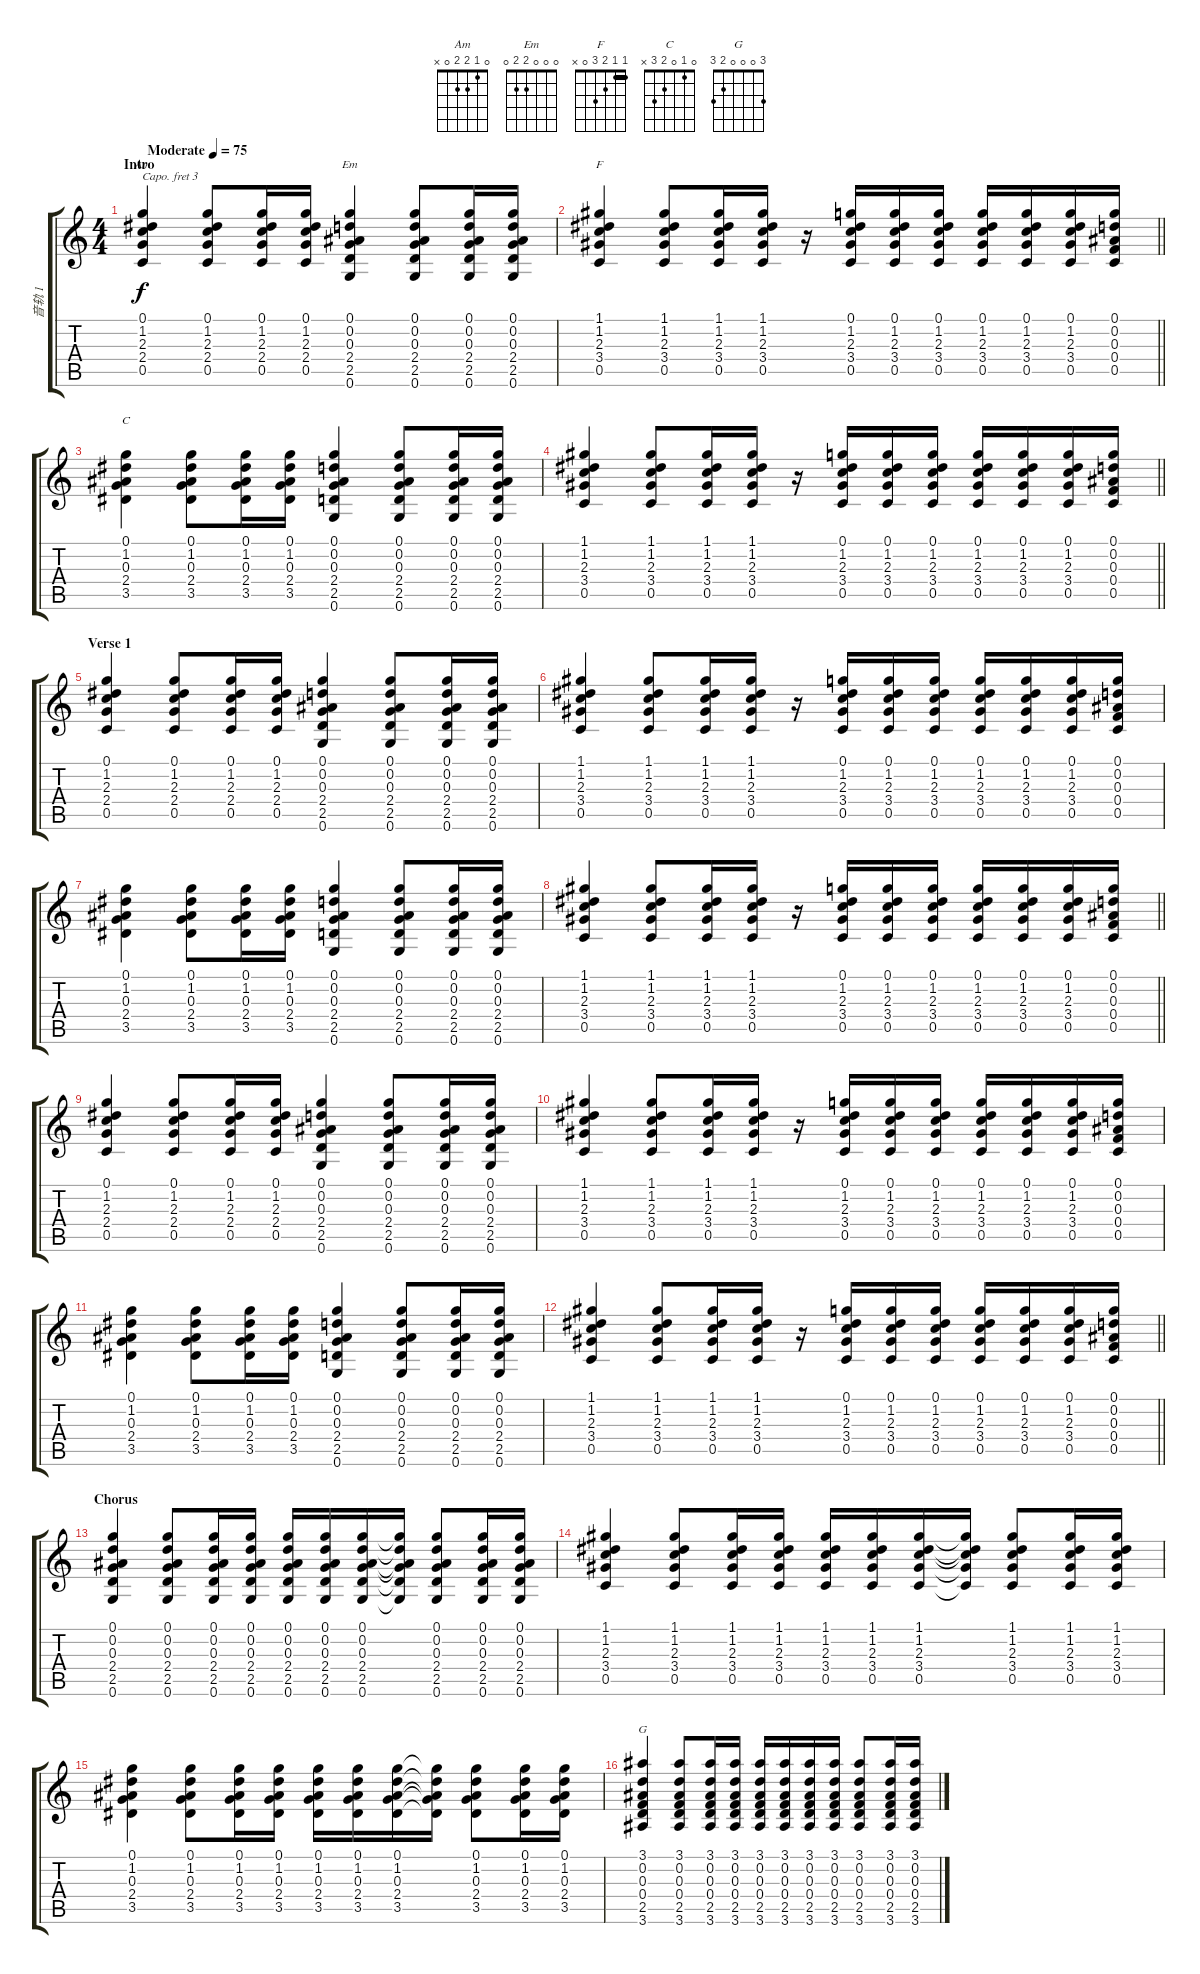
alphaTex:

\track ("音轨 1" "音轨 1") {instrument acousticguitarsteel}
\staff {score tabs}
\capo 3
\tuning (E4 B3 G3 D3 A2 E2) {hide}
\chord ("Am" 0 1 2 2 0 x)
\chord ("Em" 0 0 0 2 2 0)
\chord ("F" 1 1 2 3 0 x) {barre 1}
\chord ("C" 0 1 0 2 3 x)
\chord ("G" 3 0 0 0 2 3)
\ts (4 4)
\section ("" "Intro")
\tempo (75 "Moderate")
\clef g2
\ks c
(0.1 1.2 2.3 2.4 0.5).4{ch "Am" dy f instrument acousticguitarsteel} (0.1 1.2 2.3 2.4 0.5).8 (0.1 1.2 2.3 2.4 0.5).16 (0.1 1.2 2.3 2.4 0.5).16 (0.1 0.2 0.3 2.4 2.5 0.6).4{ch "Em"} (0.1 0.2 0.3 2.4 2.5 0.6).8 (0.1 0.2 0.3 2.4 2.5 0.6).16 (0.1 0.2 0.3 2.4 2.5 0.6).16 |
\barLineRight lightlight
(1.1 1.2 2.3 3.4 0.5).4{ch "F"} (1.1 1.2 2.3 3.4 0.5).8 (1.1 1.2 2.3 3.4 0.5).16 (1.1 1.2 2.3 3.4 0.5).16 r.16 (0.1 1.2 2.3 3.4 0.5).16 (0.1 1.2 2.3 3.4 0.5).16 (0.1 1.2 2.3 3.4 0.5).16 (0.1 1.2 2.3 3.4 0.5).16 (0.1 1.2 2.3 3.4 0.5).16 (0.1 1.2 2.3 3.4 0.5).16 (0.1 0.2 0.3 0.4 0.5).16 |
(0.1 1.2 0.3 2.4 3.5).4{ch "C"} (0.1 1.2 0.3 2.4 3.5).8 (0.1 1.2 0.3 2.4 3.5).16 (0.1 1.2 0.3 2.4 3.5).16 (0.1 0.2 0.3 2.4 2.5 0.6).4 (0.1 0.2 0.3 2.4 2.5 0.6).8 (0.1 0.2 0.3 2.4 2.5 0.6).16 (0.1 0.2 0.3 2.4 2.5 0.6).16 |
\barLineRight lightlight
(1.1 1.2 2.3 3.4 0.5).4 (1.1 1.2 2.3 3.4 0.5).8 (1.1 1.2 2.3 3.4 0.5).16 (1.1 1.2 2.3 3.4 0.5).16 r.16 (0.1 1.2 2.3 3.4 0.5).16 (0.1 1.2 2.3 3.4 0.5).16 (0.1 1.2 2.3 3.4 0.5).16 (0.1 1.2 2.3 3.4 0.5).16 (0.1 1.2 2.3 3.4 0.5).16 (0.1 1.2 2.3 3.4 0.5).16 (0.1 0.2 0.3 0.4 0.5).16 |
\section ("" "Verse 1")
(0.1 1.2 2.3 2.4 0.5).4 (0.1 1.2 2.3 2.4 0.5).8 (0.1 1.2 2.3 2.4 0.5).16 (0.1 1.2 2.3 2.4 0.5).16 (0.1 0.2 0.3 2.4 2.5 0.6).4 (0.1 0.2 0.3 2.4 2.5 0.6).8 (0.1 0.2 0.3 2.4 2.5 0.6).16 (0.1 0.2 0.3 2.4 2.5 0.6).16 |
(1.1 1.2 2.3 3.4 0.5).4 (1.1 1.2 2.3 3.4 0.5).8 (1.1 1.2 2.3 3.4 0.5).16 (1.1 1.2 2.3 3.4 0.5).16 r.16 (0.1 1.2 2.3 3.4 0.5).16 (0.1 1.2 2.3 3.4 0.5).16 (0.1 1.2 2.3 3.4 0.5).16 (0.1 1.2 2.3 3.4 0.5).16 (0.1 1.2 2.3 3.4 0.5).16 (0.1 1.2 2.3 3.4 0.5).16 (0.1 0.2 0.3 0.4 0.5).16 |
(0.1 1.2 0.3 2.4 3.5).4 (0.1 1.2 0.3 2.4 3.5).8 (0.1 1.2 0.3 2.4 3.5).16 (0.1 1.2 0.3 2.4 3.5).16 (0.1 0.2 0.3 2.4 2.5 0.6).4 (0.1 0.2 0.3 2.4 2.5 0.6).8 (0.1 0.2 0.3 2.4 2.5 0.6).16 (0.1 0.2 0.3 2.4 2.5 0.6).16 |
\barLineRight lightlight
(1.1 1.2 2.3 3.4 0.5).4 (1.1 1.2 2.3 3.4 0.5).8 (1.1 1.2 2.3 3.4 0.5).16 (1.1 1.2 2.3 3.4 0.5).16 r.16 (0.1 1.2 2.3 3.4 0.5).16 (0.1 1.2 2.3 3.4 0.5).16 (0.1 1.2 2.3 3.4 0.5).16 (0.1 1.2 2.3 3.4 0.5).16 (0.1 1.2 2.3 3.4 0.5).16 (0.1 1.2 2.3 3.4 0.5).16 (0.1 0.2 0.3 0.4 0.5).16 |
(0.1 1.2 2.3 2.4 0.5).4 (0.1 1.2 2.3 2.4 0.5).8 (0.1 1.2 2.3 2.4 0.5).16 (0.1 1.2 2.3 2.4 0.5).16 (0.1 0.2 0.3 2.4 2.5 0.6).4 (0.1 0.2 0.3 2.4 2.5 0.6).8 (0.1 0.2 0.3 2.4 2.5 0.6).16 (0.1 0.2 0.3 2.4 2.5 0.6).16 |
(1.1 1.2 2.3 3.4 0.5).4 (1.1 1.2 2.3 3.4 0.5).8 (1.1 1.2 2.3 3.4 0.5).16 (1.1 1.2 2.3 3.4 0.5).16 r.16 (0.1 1.2 2.3 3.4 0.5).16 (0.1 1.2 2.3 3.4 0.5).16 (0.1 1.2 2.3 3.4 0.5).16 (0.1 1.2 2.3 3.4 0.5).16 (0.1 1.2 2.3 3.4 0.5).16 (0.1 1.2 2.3 3.4 0.5).16 (0.1 0.2 0.3 0.4 0.5).16 |
(0.1 1.2 0.3 2.4 3.5).4 (0.1 1.2 0.3 2.4 3.5).8 (0.1 1.2 0.3 2.4 3.5).16 (0.1 1.2 0.3 2.4 3.5).16 (0.1 0.2 0.3 2.4 2.5 0.6).4 (0.1 0.2 0.3 2.4 2.5 0.6).8 (0.1 0.2 0.3 2.4 2.5 0.6).16 (0.1 0.2 0.3 2.4 2.5 0.6).16 |
\barLineRight lightlight
(1.1 1.2 2.3 3.4 0.5).4 (1.1 1.2 2.3 3.4 0.5).8 (1.1 1.2 2.3 3.4 0.5).16 (1.1 1.2 2.3 3.4 0.5).16 r.16 (0.1 1.2 2.3 3.4 0.5).16 (0.1 1.2 2.3 3.4 0.5).16 (0.1 1.2 2.3 3.4 0.5).16 (0.1 1.2 2.3 3.4 0.5).16 (0.1 1.2 2.3 3.4 0.5).16 (0.1 1.2 2.3 3.4 0.5).16 (0.1 0.2 0.3 0.4 0.5).16 |
\section ("" "Chorus")
(0.1 0.2 0.3 2.4 2.5 0.6).4 (0.1 0.2 0.3 2.4 2.5 0.6).8 (0.1 0.2 0.3 2.4 2.5 0.6).16 (0.1 0.2 0.3 2.4 2.5 0.6).16 (0.1 0.2 0.3 2.4 2.5 0.6).16 (0.1 0.2 0.3 2.4 2.5 0.6).16 (0.1 0.2 0.3 2.4 2.5 0.6).16 (0.1{t} 0.2{t} 0.3{t} 2.4{t} 2.5{t} 0.6{t}).16 (0.1 0.2 0.3 2.4 2.5 0.6).8 (0.1 0.2 0.3 2.4 2.5 0.6).16 (0.1 0.2 0.3 2.4 2.5 0.6).16 |
(1.1 1.2 2.3 3.4 0.5).4 (1.1 1.2 2.3 3.4 0.5).8 (1.1 1.2 2.3 3.4 0.5).16 (1.1 1.2 2.3 3.4 0.5).16 (1.1 1.2 2.3 3.4 0.5).16 (1.1 1.2 2.3 3.4 0.5).16 (1.1 1.2 2.3 3.4 0.5).16 (1.1{t} 1.2{t} 2.3{t} 3.4{t} 0.5{t}).16 (1.1 1.2 2.3 3.4 0.5).8 (1.1 1.2 2.3 3.4 0.5).16 (1.1 1.2 2.3 3.4 0.5).16 |
(0.1 1.2 0.3 2.4 3.5).4 (0.1 1.2 0.3 2.4 3.5).8 (0.1 1.2 0.3 2.4 3.5).16 (0.1 1.2 0.3 2.4 3.5).16 (0.1 1.2 0.3 2.4 3.5).16 (0.1 1.2 0.3 2.4 3.5).16 (0.1 1.2 0.3 2.4 3.5).16 (0.1{t} 1.2{t} 0.3{t} 2.4{t} 3.5{t}).16 (0.1 1.2 0.3 2.4 3.5).8 (0.1 1.2 0.3 2.4 3.5).16 (0.1 1.2 0.3 2.4 3.5).16 |
(3.1 0.2 0.3 0.4 2.5 3.6).4{ch "G"} (3.1 0.2 0.3 0.4 2.5 3.6).8 (3.1 0.2 0.3 0.4 2.5 3.6).16 (3.1 0.2 0.3 0.4 2.5 3.6).16 (3.1 0.2 0.3 0.4 2.5 3.6).16 (3.1 0.2 0.3 0.4 2.5 3.6).16 (3.1 0.2 0.3 0.4 2.5 3.6).16 (3.1 0.2 0.3 0.4 2.5 3.6).16 (3.1 0.2 0.3 0.4 2.5 3.6).8 (3.1 0.2 0.3 0.4 2.5 3.6).16 (3.1 0.2 0.3 0.4 2.5 3.6).16
